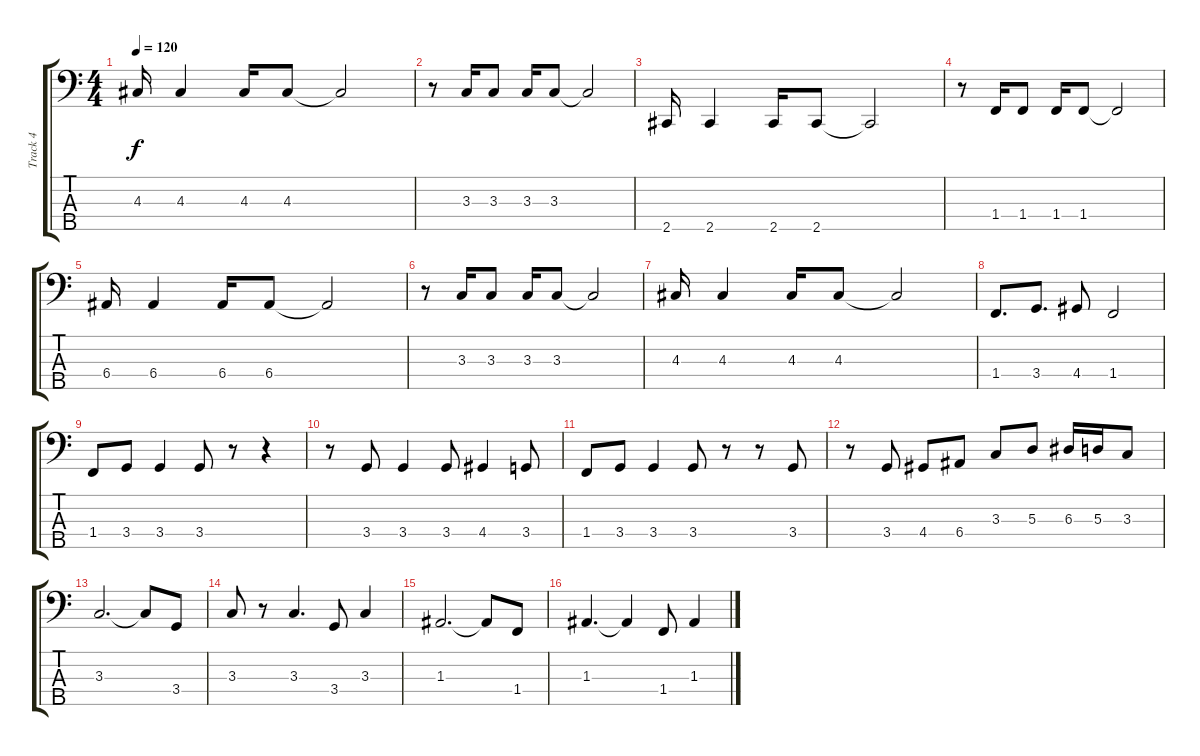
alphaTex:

\track ("Track 4" "Track 4") {instrument electricbassfinger}
\staff {score tabs}
\tuning (G2 D2 A1 E1 B0) {hide}
\ts (4 4)
\tempo 120
\clef f4
\ks c
4.3.16{dy f} 4.3.4 4.3.16 4.3.8 4.3{t}.2 |
r.8 3.3.16 3.3.8 3.3.16 3.3.8 3.3{t}.2 |
2.5.16 2.5.4 2.5.16 2.5.8 2.5{t}.2 |
r.8 1.4.16 1.4.8 1.4.16 1.4.8 1.4{t}.2 |
6.4.16 6.4.4 6.4.16 6.4.8 6.4{t}.2 |
r.8 3.3.16 3.3.8 3.3.16 3.3.8 3.3{t}.2 |
4.3.16 4.3.4 4.3.16 4.3.8 4.3{t}.2 |
1.4.8{d} 3.4.8{d} 4.4.8 1.4.2 |
1.4.8 3.4.8 3.4.4 3.4.8 r.8 r.4 |
r.8 3.4.8 3.4.4 3.4.8 4.4.4 3.4.8 |
1.4.8 3.4.8 3.4.4 3.4.8 r.8 r.8 3.4.8 |
r.8 3.4.8 4.4.8 6.4.8 3.3.8 5.3.8 6.3.16 5.3.16 3.3.8 |
3.3.2{d} 3.3{t}.8 3.4.8 |
3.3.8 r.8 3.3.4{d} 3.4.8 3.3.4 |
1.3.2{d} 1.3{t}.8 1.4.8 |
1.3.4{d} 1.3{t}.4 1.4.8 1.3.4
